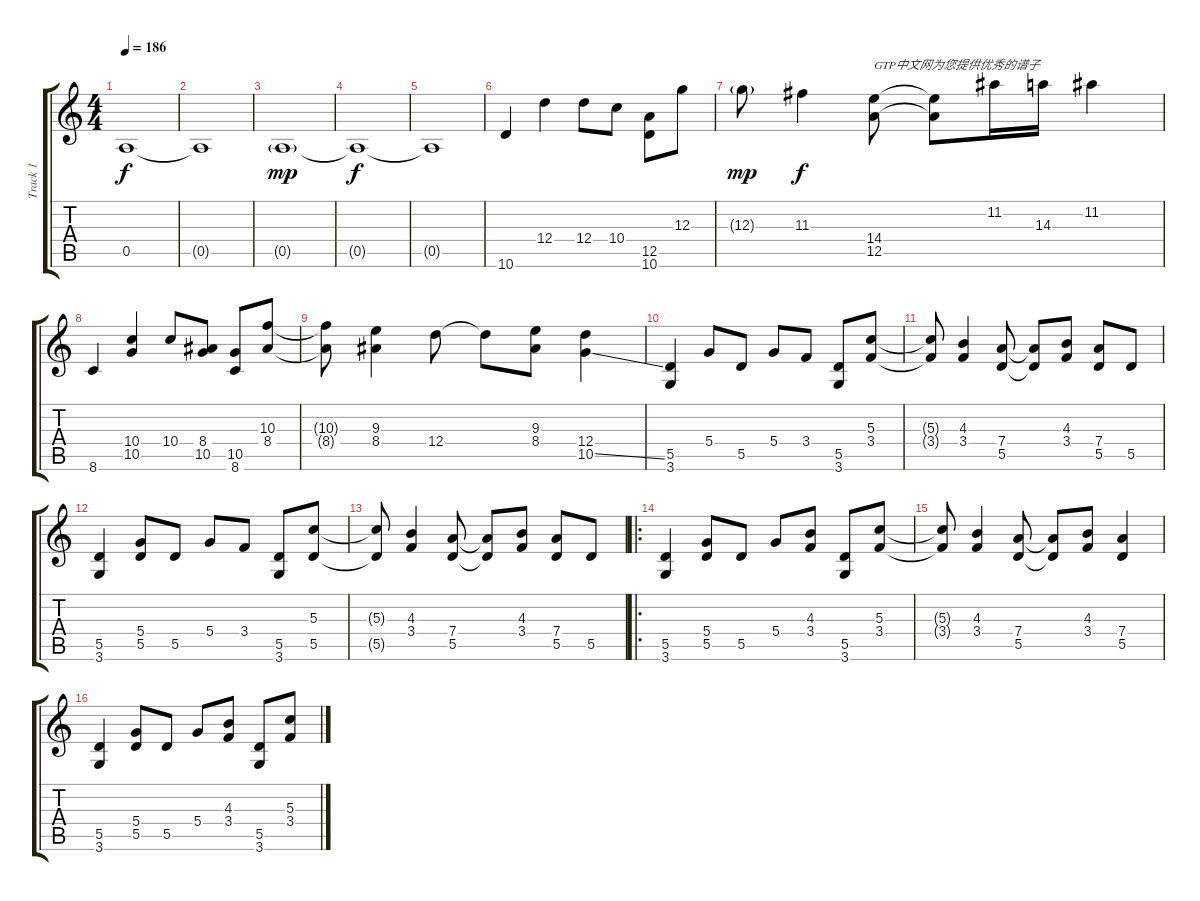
\track ("Track 1" "Track 1") {instrument electricguitarclean}
\staff {score tabs}
\tuning (E4 B3 G3 D3 A2 E2) {hide}
\ts (4 4)
\tempo 186
\clef g2
\ks c
0.5.1{dy f instrument electricguitarclean} |
0.5{t}.1 |
0.5{g}.1{dy mp} |
0.5{t}.1{dy f} |
0.5{t}.1 |
10.6.4 12.4.4 12.4.8 10.4.8 (12.5 10.6).8 12.3.8 |
12.3{g}.8{dy mp} 11.3.4{dy f} (14.4 12.5).8{txt "GTP中文网为您提供优秀的谱子"} (14.4{t} 12.5{t}).8 11.2.16 14.3.16 11.2.4 |
8.6.4 (10.4 10.5).4 10.4.8 (8.4 10.5).8 (10.5 8.6).8 (10.3 8.4).8 |
(10.3{t} 8.4{t}).8 (9.3 8.4).4 12.4.8 12.4{t}.8 (9.3 8.4).8 (12.4 10.5{ss}).4 |
(5.5 3.6).4 5.4.8 5.5.8 5.4.8 3.4.8 (5.5 3.6).8 (5.3 3.4).8 |
(5.3{t} 3.4{t}).8 (4.3 3.4).4 (7.4 5.5).8 (7.4{t} 5.5{t}).8 (4.3 3.4).8 (7.4 5.5).8 5.5.8 |
(5.5 3.6).4 (5.4 5.5).8 5.5.8 5.4.8 3.4.8 (5.5 3.6).8 (5.3 5.5).8 |
(5.3{t} 5.5{t}).8 (4.3 3.4).4 (7.4 5.5).8 (7.4{t} 5.5{t}).8 (4.3 3.4).8 (7.4 5.5).8 5.5.8 |
\ro
(5.5 3.6).4 (5.4 5.5).8 5.5.8 5.4.8 (4.3 3.4).8 (5.5 3.6).8 (5.3 3.4).8 |
(5.3{t} 3.4{t}).8 (4.3 3.4).4 (7.4 5.5).8 (7.4{t} 5.5{t}).8 (4.3 3.4).8 (7.4 5.5).4 |
(5.5 3.6).4 (5.4 5.5).8 5.5.8 5.4.8 (4.3 3.4).8 (5.5 3.6).8 (5.3 3.4).8
